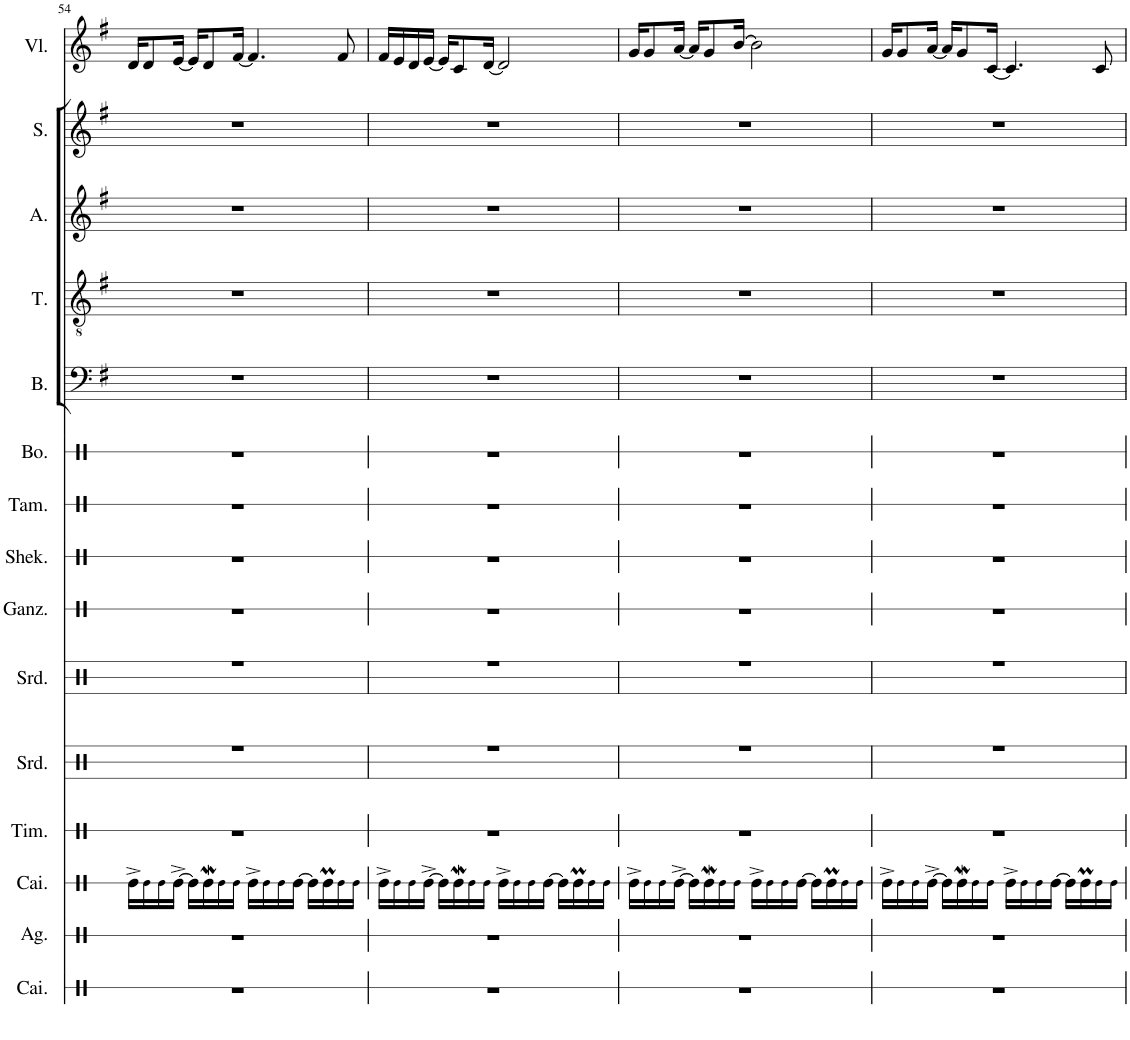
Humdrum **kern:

**kern	**kern	**kern	**kern	**kern	**kern	**kern	**kern	**kern	**kern	**kern	**kern	**kern	**kern	**kern
*part15	*part14	*part13	*part12	*part11	*part10	*part9	*part8	*part7	*part6	*part5	*part4	*part3	*part2	*part1
*staff15	*staff14	*staff13	*staff12	*staff11	*staff10	*staff9	*staff8	*staff7	*staff6	*staff5	*staff4	*staff3	*staff2	*staff1
*I"Caixa	*I"Agogo	*I"Caixa	*I"Timbaõ	*I"Surdo	*I"Surdo	*I"Ganzá	*I"Shekere	*I"Tamborim	*I"Bongos	*I"Bass	*I"Tenor	*I"Alto	*I"Soprano	*I"Violine
*I'Cai.	*I'Ag.	*I'Cai.	*I'Tim.	*I'Srd.	*I'Srd.	*I'Ganz.	*I'Shek.	*I'Tam.	*I'Bo.	*I'B.	*I'T.	*I'A.	*I'S.	*I'Vl.
!!LO:PB:g=z
*clefX	*clefX	*clefX	*clefX	*clefX	*clefX	*clefX	*clefX	*clefX	*clefX	*clefF4	*clefGv2	*clefG2	*clefG2	*clefG2
*	*	*	*	*	*	*	*	*	*	*ITrd1c2	*	*	*ITrd1c2	*
*k[]	*k[]	*k[]	*k[]	*k[]	*k[]	*k[]	*k[]	*k[]	*k[]	*k[f#]	*k[f#]	*k[f#]	*k[f#]	*k[f#]
*M4/4	*M4/4	*M4/4	*M4/4	*M4/4	*M4/4	*M4/4	*M4/4	*M4/4	*M4/4	*M4/4	*M4/4	*M4/4	*M4/4	*M4/4
=54	=54	=54	=54	=54	=54	=54	=54	=54	=54	=54	=54	=54	=54	=54
1r	1r	16Re^\LL	1r	1r	1r	1r	1r	1r	1r	1r	1r	1r	1r	16d/KL
.	.	16Re\	.	.	.	.	.	.	.	.	.	.	.	8d/
.	.	16Re!\	.	.	.	.	.	.	.	.	.	.	.	.
.	.	[16Re^\JJ	.	.	.	.	.	.	.	.	.	.	.	[16e/Jk
.	.	16Re\LL]	.	.	.	.	.	.	.	.	.	.	.	16e/KL]
.	.	16Ret\	.	.	.	.	.	.	.	.	.	.	.	8d/
.	.	16Re\	.	.	.	.	.	.	.	.	.	.	.	.
.	.	16Re\JJ	.	.	.	.	.	.	.	.	.	.	.	[16f#/Jk
.	.	16Re^\LL	.	.	.	.	.	.	.	.	.	.	.	4.f#/]
.	.	16Re\	.	.	.	.	.	.	.	.	.	.	.	.
.	.	16Re\	.	.	.	.	.	.	.	.	.	.	.	.
.	.	[16Re\JJ	.	.	.	.	.	.	.	.	.	.	.	.
.	.	16Re\LL]	.	.	.	.	.	.	.	.	.	.	.	.
.	.	16Ret\	.	.	.	.	.	.	.	.	.	.	.	.
.	.	16Re\	.	.	.	.	.	.	.	.	.	.	.	8f#/
.	.	16Re\JJ	.	.	.	.	.	.	.	.	.	.	.	.
=55	=55	=55	=55	=55	=55	=55	=55	=55	=55	=55	=55	=55	=55	=55
1r	1r	16Re^\LL	1r	1r	1r	1r	1r	1r	1r	1r	1r	1r	1r	16f#/LL
.	.	16Re\	.	.	.	.	.	.	.	.	.	.	.	16e/
.	.	16Re!\	.	.	.	.	.	.	.	.	.	.	.	16d/
.	.	[16Re^\JJ	.	.	.	.	.	.	.	.	.	.	.	[16e/JJ
.	.	16Re\LL]	.	.	.	.	.	.	.	.	.	.	.	16e/KL]
.	.	16Ret\	.	.	.	.	.	.	.	.	.	.	.	8c/
.	.	16Re\	.	.	.	.	.	.	.	.	.	.	.	.
.	.	16Re\JJ	.	.	.	.	.	.	.	.	.	.	.	[16d/Jk
.	.	16Re^\LL	.	.	.	.	.	.	.	.	.	.	.	2d/]
.	.	16Re\	.	.	.	.	.	.	.	.	.	.	.	.
.	.	16Re\	.	.	.	.	.	.	.	.	.	.	.	.
.	.	[16Re\JJ	.	.	.	.	.	.	.	.	.	.	.	.
.	.	16Re\LL]	.	.	.	.	.	.	.	.	.	.	.	.
.	.	16Ret\	.	.	.	.	.	.	.	.	.	.	.	.
.	.	16Re\	.	.	.	.	.	.	.	.	.	.	.	.
.	.	16Re\JJ	.	.	.	.	.	.	.	.	.	.	.	.
=56	=56	=56	=56	=56	=56	=56	=56	=56	=56	=56	=56	=56	=56	=56
1r	1r	16Re^\LL	1r	1r	1r	1r	1r	1r	1r	1r	1r	1r	1r	16g/KL
.	.	16Re\	.	.	.	.	.	.	.	.	.	.	.	8g/
.	.	16Re!\	.	.	.	.	.	.	.	.	.	.	.	.
.	.	[16Re^\JJ	.	.	.	.	.	.	.	.	.	.	.	[16a/Jk
.	.	16Re\LL]	.	.	.	.	.	.	.	.	.	.	.	16a/KL]
.	.	16Ret\	.	.	.	.	.	.	.	.	.	.	.	8g/
.	.	16Re\	.	.	.	.	.	.	.	.	.	.	.	.
.	.	16Re\JJ	.	.	.	.	.	.	.	.	.	.	.	[16b/Jk
.	.	16Re^\LL	.	.	.	.	.	.	.	.	.	.	.	2b\]
.	.	16Re\	.	.	.	.	.	.	.	.	.	.	.	.
.	.	16Re\	.	.	.	.	.	.	.	.	.	.	.	.
.	.	[16Re\JJ	.	.	.	.	.	.	.	.	.	.	.	.
.	.	16Re\LL]	.	.	.	.	.	.	.	.	.	.	.	.
.	.	16Ret\	.	.	.	.	.	.	.	.	.	.	.	.
.	.	16Re\	.	.	.	.	.	.	.	.	.	.	.	.
.	.	16Re\JJ	.	.	.	.	.	.	.	.	.	.	.	.
=57	=57	=57	=57	=57	=57	=57	=57	=57	=57	=57	=57	=57	=57	=57
1r	1r	16Re^\LL	1r	1r	1r	1r	1r	1r	1r	1r	1r	1r	1r	16g/KL
.	.	16Re\	.	.	.	.	.	.	.	.	.	.	.	8g/
.	.	16Re!\	.	.	.	.	.	.	.	.	.	.	.	.
.	.	[16Re^\JJ	.	.	.	.	.	.	.	.	.	.	.	[16a/Jk
.	.	16Re\LL]	.	.	.	.	.	.	.	.	.	.	.	16a/KL]
.	.	16Ret\	.	.	.	.	.	.	.	.	.	.	.	8g/
.	.	16Re\	.	.	.	.	.	.	.	.	.	.	.	.
.	.	16Re\JJ	.	.	.	.	.	.	.	.	.	.	.	[16c/Jk
.	.	16Re^\LL	.	.	.	.	.	.	.	.	.	.	.	4.c/]
.	.	16Re\	.	.	.	.	.	.	.	.	.	.	.	.
.	.	16Re\	.	.	.	.	.	.	.	.	.	.	.	.
.	.	[16Re\JJ	.	.	.	.	.	.	.	.	.	.	.	.
.	.	16Re\LL]	.	.	.	.	.	.	.	.	.	.	.	.
.	.	16Ret\	.	.	.	.	.	.	.	.	.	.	.	.
.	.	16Re\	.	.	.	.	.	.	.	.	.	.	.	8c/
.	.	16Re\JJ	.	.	.	.	.	.	.	.	.	.	.	.
=	=	=	=	=	=	=	=	=	=	=	=	=	=	=
*-	*-	*-	*-	*-	*-	*-	*-	*-	*-	*-	*-	*-	*-	*-
